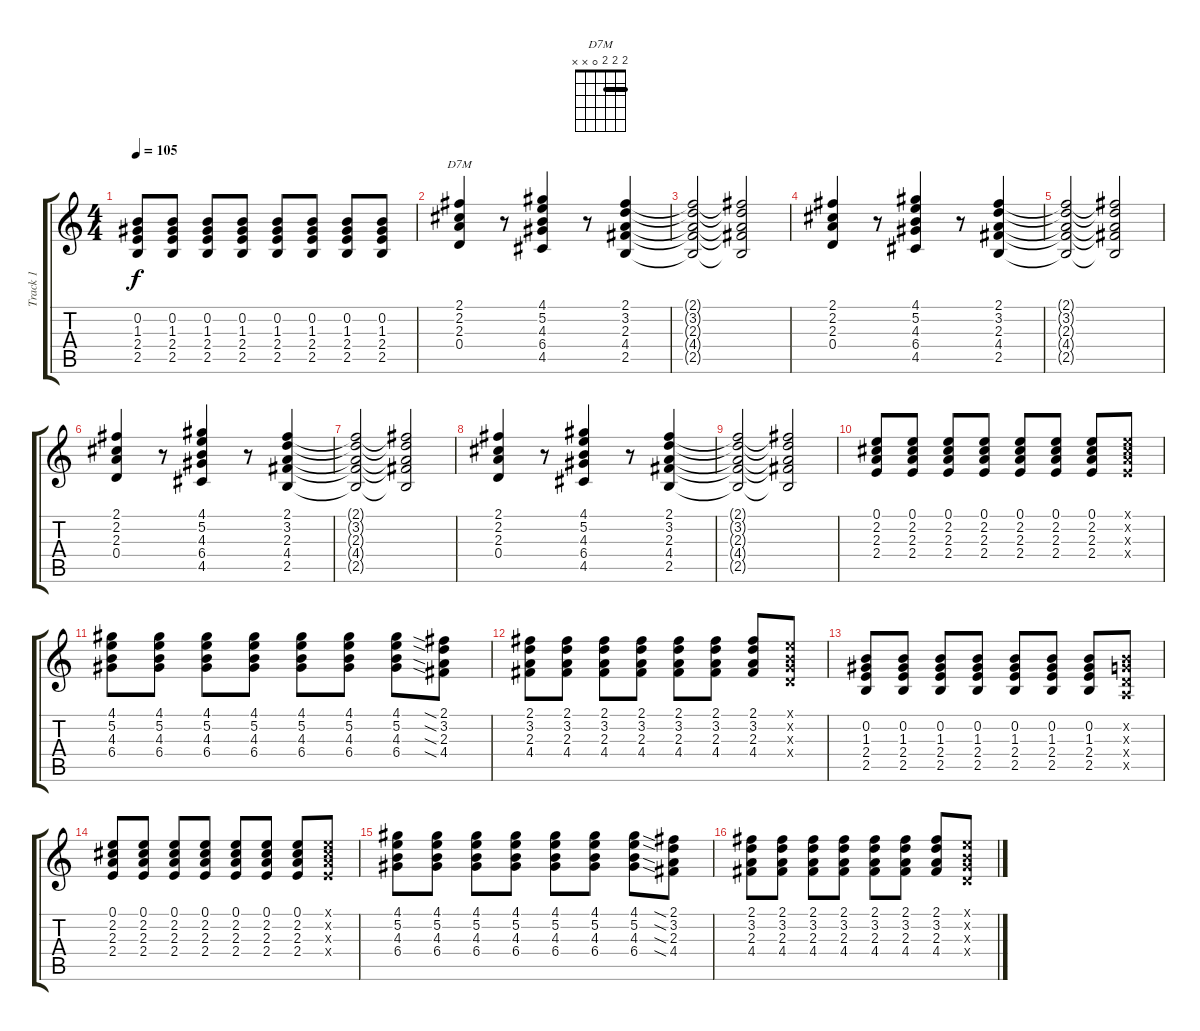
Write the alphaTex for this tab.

\track ("Track 1" "Track 1") {instrument electricguitarclean}
\staff {score tabs}
\tuning (E4 B3 G3 D3 A2 E2) {hide}
\chord ("D7M" 2 2 2 0 x x) {barre 2}
\ts (4 4)
\tempo 105
\clef g2
\ks c
(0.2 1.3 2.4 2.5).8{dy f} (0.2 1.3 2.4 2.5).8 (0.2 1.3 2.4 2.5).8 (0.2 1.3 2.4 2.5).8 (0.2 1.3 2.4 2.5).8 (0.2 1.3 2.4 2.5).8 (0.2 1.3 2.4 2.5).8 (0.2 1.3 2.4 2.5).8 |
(2.1 2.2 2.3 0.4).4{ch "D7M"} r.8 (4.1 5.2 4.3 6.4 4.5).4 r.8 (2.1 3.2 2.3 4.4 2.5).4 |
(2.1{t} 3.2{t} 2.3{t} 4.4{t} 2.5{t}).2 (2.1{t} 3.2{t} 2.3{t} 4.4{t} 2.5{t}).2 |
(2.1 2.2 2.3 0.4).4 r.8 (4.1 5.2 4.3 6.4 4.5).4 r.8 (2.1 3.2 2.3 4.4 2.5).4 |
(2.1{t} 3.2{t} 2.3{t} 4.4{t} 2.5{t}).2 (2.1{t} 3.2{t} 2.3{t} 4.4{t} 2.5{t}).2 |
(2.1 2.2 2.3 0.4).4 r.8 (4.1 5.2 4.3 6.4 4.5).4 r.8 (2.1 3.2 2.3 4.4 2.5).4 |
(2.1{t} 3.2{t} 2.3{t} 4.4{t} 2.5{t}).2 (2.1{t} 3.2{t} 2.3{t} 4.4{t} 2.5{t}).2 |
(2.1 2.2 2.3 0.4).4 r.8 (4.1 5.2 4.3 6.4 4.5).4 r.8 (2.1 3.2 2.3 4.4 2.5).4 |
(2.1{t} 3.2{t} 2.3{t} 4.4{t} 2.5{t}).2 (2.1{t} 3.2{t} 2.3{t} 4.4{t} 2.5{t}).2 |
(0.1 2.2 2.3 2.4).8 (0.1 2.2 2.3 2.4).8 (0.1 2.2 2.3 2.4).8 (0.1 2.2 2.3 2.4).8 (0.1 2.2 2.3 2.4).8 (0.1 2.2 2.3 2.4).8 (0.1 2.2 2.3 2.4).8 (0.1{x} 2.2{x} 2.3{x} 2.4{x}).8 |
(4.1 5.2 4.3 6.4).8 (4.1 5.2 4.3 6.4).8 (4.1 5.2 4.3 6.4).8 (4.1 5.2 4.3 6.4).8 (4.1 5.2 4.3 6.4).8 (4.1 5.2 4.3 6.4).8 (4.1 5.2 4.3 6.4).8 (2.1{sia} 3.2{sia} 2.3{sia} 4.4{sia}).8 |
(2.1 3.2 2.3 4.4).8 (2.1 3.2 2.3 4.4).8 (2.1 3.2 2.3 4.4).8 (2.1 3.2 2.3 4.4).8 (2.1 3.2 2.3 4.4).8 (2.1 3.2 2.3 4.4).8 (2.1 3.2 2.3 4.4).8 (0.1{x} 0.2{x} 0.3{x} 0.4{x}).8 |
(0.2 1.3 2.4 2.5).8 (0.2 1.3 2.4 2.5).8 (0.2 1.3 2.4 2.5).8 (0.2 1.3 2.4 2.5).8 (0.2 1.3 2.4 2.5).8 (0.2 1.3 2.4 2.5).8 (0.2 1.3 2.4 2.5).8 (0.2{x} 0.3{x} 0.4{x} 0.5{x}).8 |
(0.1 2.2 2.3 2.4).8 (0.1 2.2 2.3 2.4).8 (0.1 2.2 2.3 2.4).8 (0.1 2.2 2.3 2.4).8 (0.1 2.2 2.3 2.4).8 (0.1 2.2 2.3 2.4).8 (0.1 2.2 2.3 2.4).8 (0.1{x} 2.2{x} 2.3{x} 2.4{x}).8 |
(4.1 5.2 4.3 6.4).8 (4.1 5.2 4.3 6.4).8 (4.1 5.2 4.3 6.4).8 (4.1 5.2 4.3 6.4).8 (4.1 5.2 4.3 6.4).8 (4.1 5.2 4.3 6.4).8 (4.1 5.2 4.3 6.4).8 (2.1{sia} 3.2{sia} 2.3{sia} 4.4{sia}).8 |
(2.1 3.2 2.3 4.4).8 (2.1 3.2 2.3 4.4).8 (2.1 3.2 2.3 4.4).8 (2.1 3.2 2.3 4.4).8 (2.1 3.2 2.3 4.4).8 (2.1 3.2 2.3 4.4).8 (2.1 3.2 2.3 4.4).8 (0.1{x} 0.2{x} 0.3{x} 0.4{x}).8
